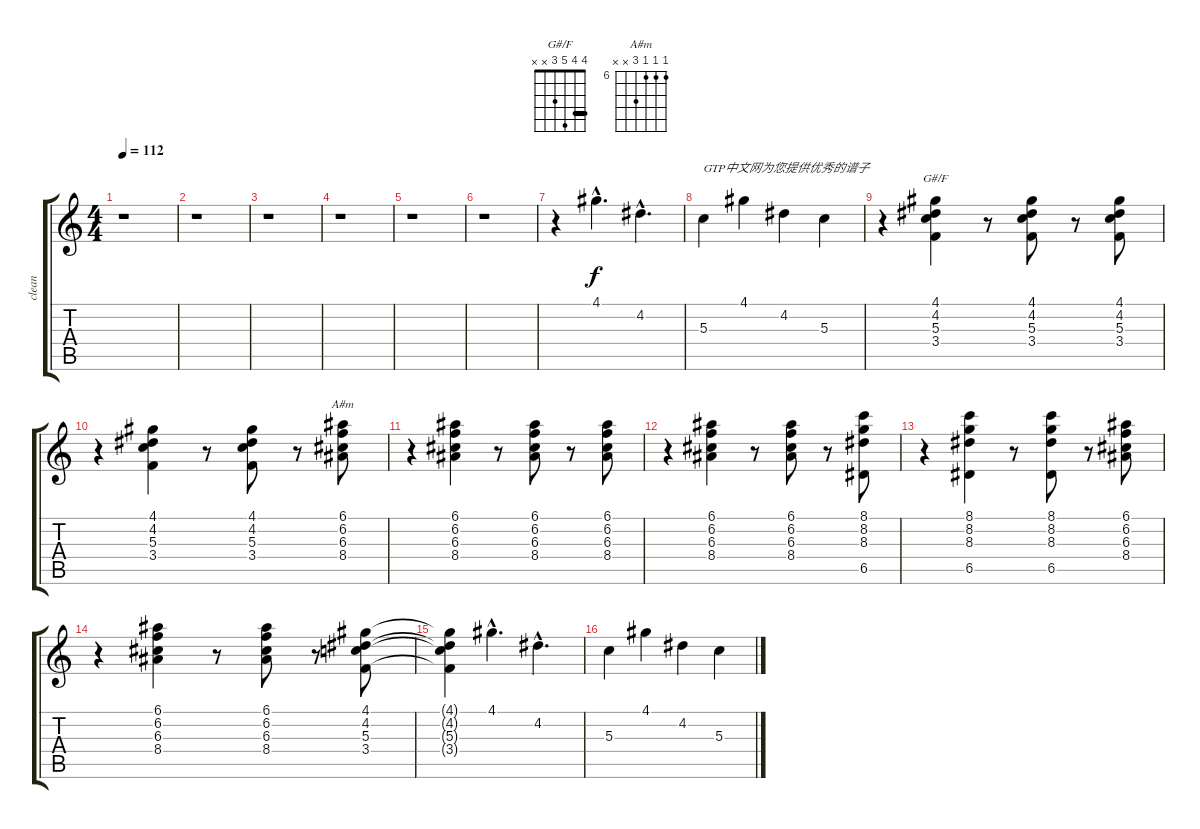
\track ("clean" "clean") {instrument electricguitarclean}
\staff {score tabs}
\tuning (E4 B3 G3 D3 A2 E2) {hide}
\chord ("G#/F" 4 4 5 3 x x) {barre 4}
\chord ("A#m" 6 6 6 8 x x) {firstfret 6}
\ts (4 4)
\tempo 112
\clef g2
\ks c
r.1{dy f instrument electricguitarclean} |
r.1 |
r.1 |
r.1 |
r.1 |
r.1 |
r.4 4.1{hac}.4{d} 4.2{hac}.4{d} |
5.3.4{txt "GTP中文网为您提供优秀的谱子"} 4.1.4 4.2.4 5.3.4 |
r.4 (4.1 4.2 5.3 3.4).4{ch "G#/F" balance 3} r.8 (4.1 4.2 5.3 3.4).8 r.8 (4.1 4.2 5.3 3.4).8 |
r.4 (4.1 4.2 5.3 3.4).4 r.8 (4.1 4.2 5.3 3.4).8 r.8 (6.1 6.2 6.3 8.4).8{ch "A#m"} |
r.4 (6.1 6.2 6.3 8.4).4 r.8 (6.1 6.2 6.3 8.4).8 r.8 (6.1 6.2 6.3 8.4).8 |
r.4 (6.1 6.2 6.3 8.4).4 r.8 (6.1 6.2 6.3 8.4).8 r.8 (8.1 8.2 8.3 6.5).8 |
r.4 (8.1 8.2 8.3 6.5).4 r.8 (8.1 8.2 8.3 6.5).8 r.8 (6.1 6.2 6.3 8.4).8 |
r.4 (6.1 6.2 6.3 8.4).4 r.8 (6.1 6.2 6.3 8.4).8 r.8 (4.1 4.2 5.3 3.4).8 |
(4.1{t} 4.2{t} 5.3{t} 3.4{t}).4 4.1{hac}.4{d} 4.2{hac}.4{d} |
5.3.4 4.1.4 4.2.4 5.3.4
